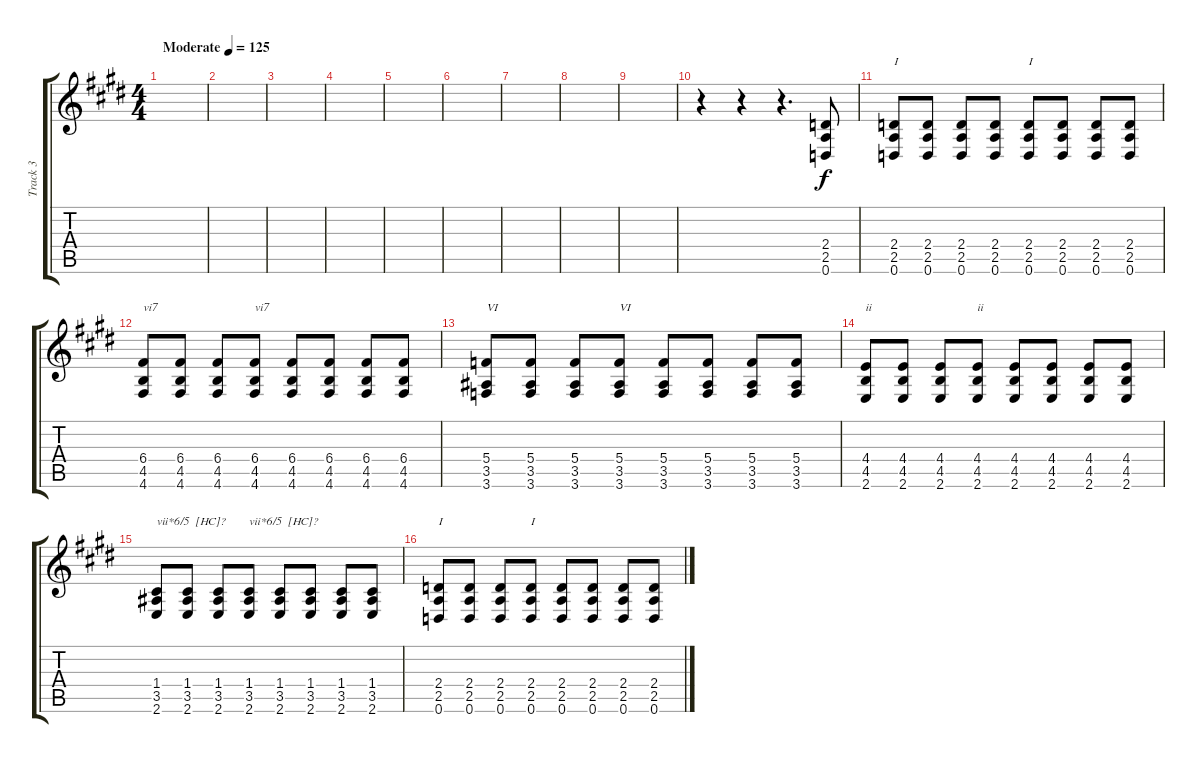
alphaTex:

\track ("Track 3" "Track 3") {instrument overdrivenguitar}
\staff {score tabs}
\tuning (D4 A3 F3 C3 G2 D2) {hide}
\ts (4 4)
\tempo (125 "Moderate")
\clef g2
\ks e
|
|
|
|
|
|
|
|
|
r.4 r.4 r.4{d} (2.4 2.5 0.6).8 |
(2.4 2.5 0.6).8{txt "I"} (2.4 2.5 0.6).8 (2.4 2.5 0.6).8 (2.4 2.5 0.6).8 (2.4 2.5 0.6).8{txt "I"} (2.4 2.5 0.6).8 (2.4 2.5 0.6).8 (2.4 2.5 0.6).8 |
(6.4 4.5 4.6).8{txt "vi7"} (6.4 4.5 4.6).8 (6.4 4.5 4.6).8 (6.4 4.5 4.6).8{txt "vi7"} (6.4 4.5 4.6).8 (6.4 4.5 4.6).8 (6.4 4.5 4.6).8 (6.4 4.5 4.6).8 |
(5.4 3.5 3.6).8{txt "VI"} (5.4 3.5 3.6).8 (5.4 3.5 3.6).8 (5.4 3.5 3.6).8{txt "VI"} (5.4 3.5 3.6).8 (5.4 3.5 3.6).8 (5.4 3.5 3.6).8 (5.4 3.5 3.6).8 |
(4.4 4.5 2.6).8{txt "ii"} (4.4 4.5 2.6).8 (4.4 4.5 2.6).8 (4.4 4.5 2.6).8{txt "ii"} (4.4 4.5 2.6).8 (4.4 4.5 2.6).8 (4.4 4.5 2.6).8 (4.4 4.5 2.6).8 |
(1.4 3.5 2.6).8{txt "vii*6/5  [HC]?"} (1.4 3.5 2.6).8 (1.4 3.5 2.6).8 (1.4 3.5 2.6).8{txt "vii*6/5  [HC]?"} (1.4 3.5 2.6).8 (1.4 3.5 2.6).8 (1.4 3.5 2.6).8 (1.4 3.5 2.6).8 |
(2.4 2.5 0.6).8{txt "I"} (2.4 2.5 0.6).8 (2.4 2.5 0.6).8 (2.4 2.5 0.6).8{txt "I"} (2.4 2.5 0.6).8 (2.4 2.5 0.6).8 (2.4 2.5 0.6).8 (2.4 2.5 0.6).8
